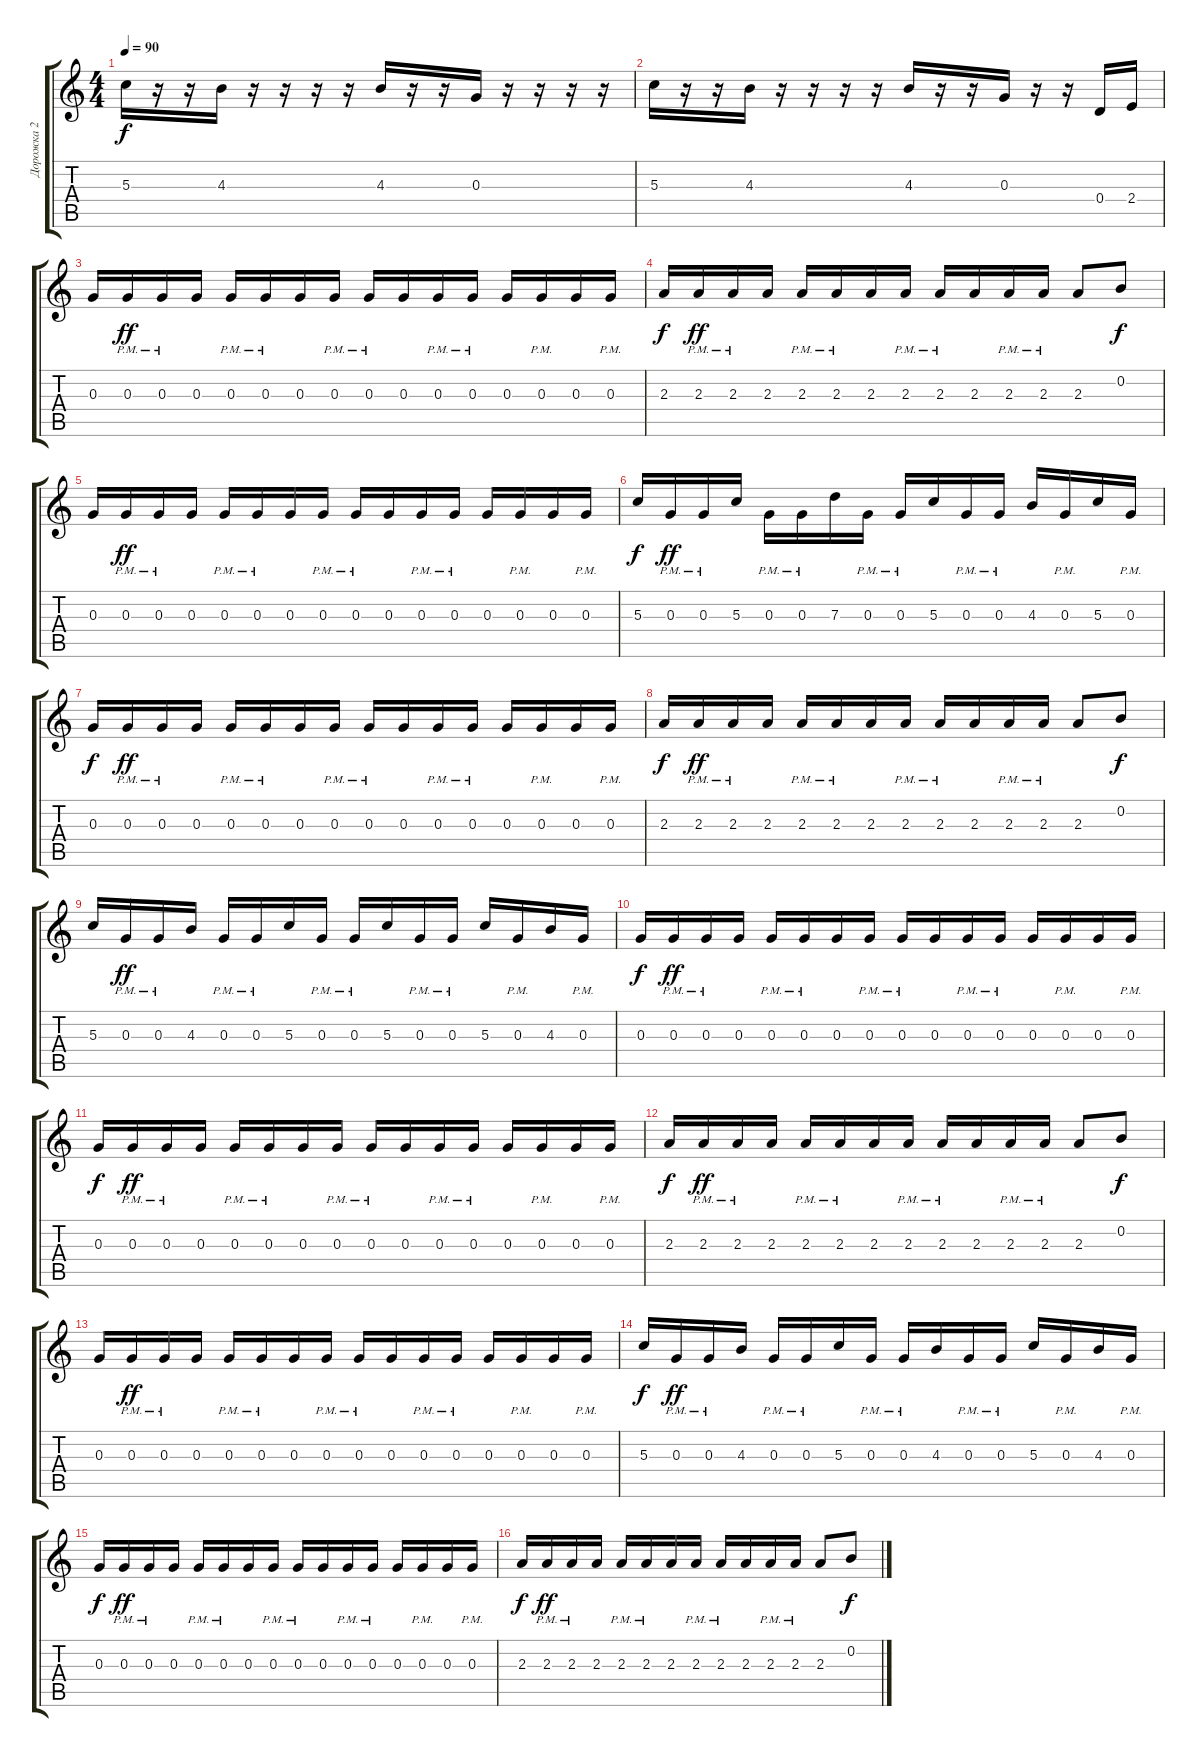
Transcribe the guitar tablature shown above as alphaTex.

\track ("Дорожка 2" "Дорожка 2") {instrument electricguitarmuted}
\staff {score tabs}
\tuning (E4 B3 G3 D3 A2 E2) {hide}
\ts (4 4)
\tempo 90
\clef g2
\ks c
5.3.16{dy f} r.16 r.16 4.3.16 r.16 r.16 r.16 r.16 4.3.16 r.16 r.16 0.3.16 r.16 r.16 r.16 r.16 |
5.3.16 r.16 r.16 4.3.16 r.16 r.16 r.16 r.16 4.3.16 r.16 r.16 0.3.16 r.16 r.16 0.4.16 2.4.16 |
0.3.16 0.3{pm}.16{dy ff} 0.3{pm}.16 0.3.16 0.3{pm}.16 0.3{pm}.16 0.3.16 0.3{pm}.16 0.3{pm}.16 0.3.16 0.3{pm}.16 0.3{pm}.16 0.3.16 0.3{pm}.16 0.3.16 0.3{pm}.16 |
2.3.16{dy f} 2.3{pm}.16{dy ff} 2.3{pm}.16 2.3.16 2.3{pm}.16 2.3{pm}.16 2.3.16 2.3{pm}.16 2.3{pm}.16 2.3.16 2.3{pm}.16 2.3{pm}.16 2.3.8 0.2.8{dy f} |
0.3.16 0.3{pm}.16{dy ff} 0.3{pm}.16 0.3.16 0.3{pm}.16 0.3{pm}.16 0.3.16 0.3{pm}.16 0.3{pm}.16 0.3.16 0.3{pm}.16 0.3{pm}.16 0.3.16 0.3{pm}.16 0.3.16 0.3{pm}.16 |
5.3.16{dy f} 0.3{pm}.16{dy ff} 0.3{pm}.16 5.3.16 0.3{pm}.16 0.3{pm}.16 7.3.16 0.3{pm}.16 0.3{pm}.16 5.3.16 0.3{pm}.16 0.3{pm}.16 4.3.16 0.3{pm}.16 5.3.16 0.3{pm}.16 |
0.3.16{dy f instrument electricguitarmuted} 0.3{pm}.16{dy ff} 0.3{pm}.16 0.3.16 0.3{pm}.16 0.3{pm}.16 0.3.16 0.3{pm}.16 0.3{pm}.16 0.3.16 0.3{pm}.16 0.3{pm}.16 0.3.16 0.3{pm}.16 0.3.16 0.3{pm}.16 |
2.3.16{dy f} 2.3{pm}.16{dy ff} 2.3{pm}.16 2.3.16 2.3{pm}.16 2.3{pm}.16 2.3.16 2.3{pm}.16 2.3{pm}.16 2.3.16 2.3{pm}.16 2.3{pm}.16 2.3.8 0.2.8{dy f} |
5.3.16 0.3{pm}.16{dy ff} 0.3{pm}.16 4.3.16 0.3{pm}.16 0.3{pm}.16 5.3.16 0.3{pm}.16 0.3{pm}.16 5.3.16 0.3{pm}.16 0.3{pm}.16 5.3.16 0.3{pm}.16 4.3.16 0.3{pm}.16 |
0.3.16{dy f} 0.3{pm}.16{dy ff} 0.3{pm}.16 0.3.16 0.3{pm}.16 0.3{pm}.16 0.3.16 0.3{pm}.16 0.3{pm}.16 0.3.16 0.3{pm}.16 0.3{pm}.16 0.3.16 0.3{pm}.16 0.3.16 0.3{pm}.16 |
0.3.16{dy f} 0.3{pm}.16{dy ff} 0.3{pm}.16 0.3.16 0.3{pm}.16 0.3{pm}.16 0.3.16 0.3{pm}.16 0.3{pm}.16 0.3.16 0.3{pm}.16 0.3{pm}.16 0.3.16 0.3{pm}.16 0.3.16 0.3{pm}.16 |
2.3.16{dy f} 2.3{pm}.16{dy ff} 2.3{pm}.16 2.3.16 2.3{pm}.16 2.3{pm}.16 2.3.16 2.3{pm}.16 2.3{pm}.16 2.3.16 2.3{pm}.16 2.3{pm}.16 2.3.8 0.2.8{dy f} |
0.3.16 0.3{pm}.16{dy ff} 0.3{pm}.16 0.3.16 0.3{pm}.16 0.3{pm}.16 0.3.16 0.3{pm}.16 0.3{pm}.16 0.3.16 0.3{pm}.16 0.3{pm}.16 0.3.16 0.3{pm}.16 0.3.16 0.3{pm}.16 |
5.3.16{dy f} 0.3{pm}.16{dy ff} 0.3{pm}.16 4.3.16 0.3{pm}.16 0.3{pm}.16 5.3.16 0.3{pm}.16 0.3{pm}.16 4.3.16 0.3{pm}.16 0.3{pm}.16 5.3.16 0.3{pm}.16 4.3.16 0.3{pm}.16 |
0.3.16{dy f instrument electricguitarmuted} 0.3{pm}.16{dy ff} 0.3{pm}.16 0.3.16 0.3{pm}.16 0.3{pm}.16 0.3.16 0.3{pm}.16 0.3{pm}.16 0.3.16 0.3{pm}.16 0.3{pm}.16 0.3.16 0.3{pm}.16 0.3.16 0.3{pm}.16 |
2.3.16{dy f} 2.3{pm}.16{dy ff} 2.3{pm}.16 2.3.16 2.3{pm}.16 2.3{pm}.16 2.3.16 2.3{pm}.16 2.3{pm}.16 2.3.16 2.3{pm}.16 2.3{pm}.16 2.3.8 0.2.8{dy f}
